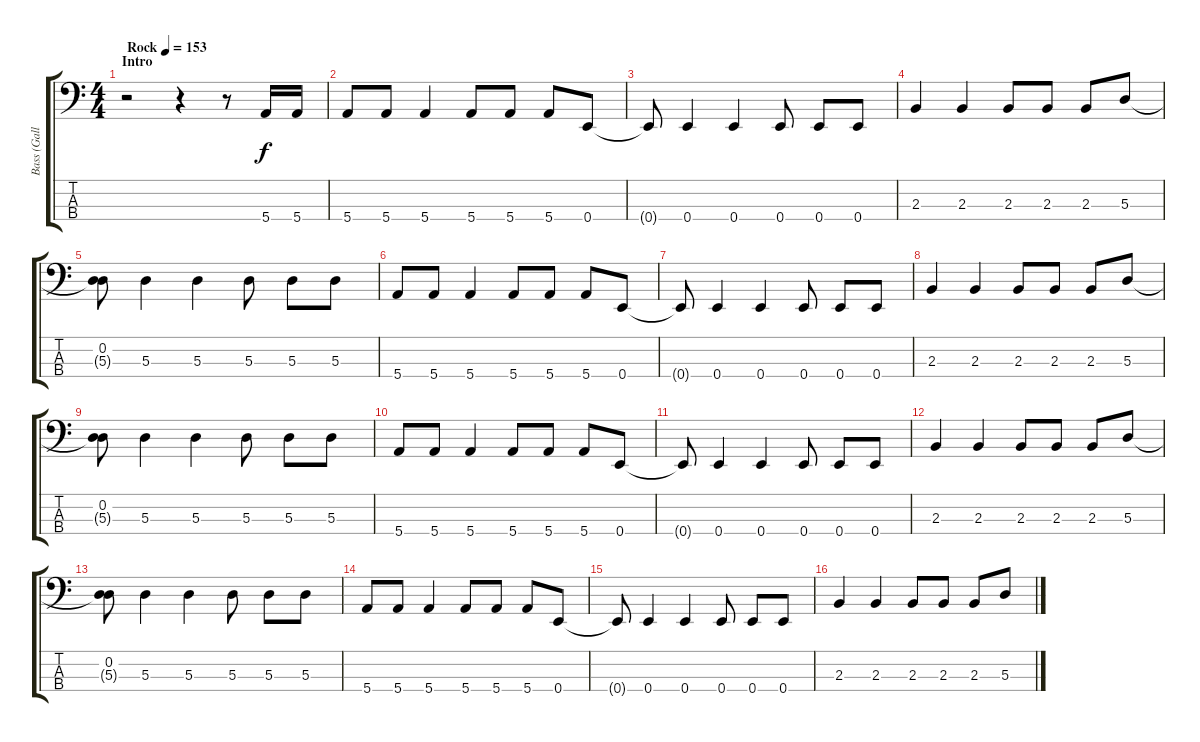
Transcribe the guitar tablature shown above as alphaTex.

\track ("Bass (Gallup)" "Bass (Gall") {instrument electricbassfinger}
\staff {score tabs}
\tuning (G2 D2 A1 E1) {hide}
\ts (4 4)
\section ("" "Intro")
\tempo (153 "Rock")
\clef f4
\ks c
r.2{dy f instrument electricbassfinger} r.4 r.8 5.4.16 5.4.16 |
5.4.8 5.4.8 5.4.4 5.4.8 5.4.8 5.4.8 0.4.8 |
0.4{t}.8 0.4.4 0.4.4 0.4.8 0.4.8 0.4.8 |
2.3.4 2.3.4 2.3.8 2.3.8 2.3.8 5.3.8 |
(0.2 5.3{t}).8 5.3.4 5.3.4 5.3.8 5.3.8 5.3.8 |
5.4.8 5.4.8 5.4.4 5.4.8 5.4.8 5.4.8 0.4.8 |
0.4{t}.8 0.4.4 0.4.4 0.4.8 0.4.8 0.4.8 |
2.3.4 2.3.4 2.3.8 2.3.8 2.3.8 5.3.8 |
(0.2 5.3{t}).8 5.3.4 5.3.4 5.3.8 5.3.8 5.3.8 |
5.4.8 5.4.8 5.4.4 5.4.8 5.4.8 5.4.8 0.4.8 |
0.4{t}.8 0.4.4 0.4.4 0.4.8 0.4.8 0.4.8 |
2.3.4 2.3.4 2.3.8 2.3.8 2.3.8 5.3.8 |
(0.2 5.3{t}).8 5.3.4 5.3.4 5.3.8 5.3.8 5.3.8 |
5.4.8 5.4.8 5.4.4 5.4.8 5.4.8 5.4.8 0.4.8 |
0.4{t}.8 0.4.4 0.4.4 0.4.8 0.4.8 0.4.8 |
2.3.4 2.3.4 2.3.8 2.3.8 2.3.8 5.3.8
